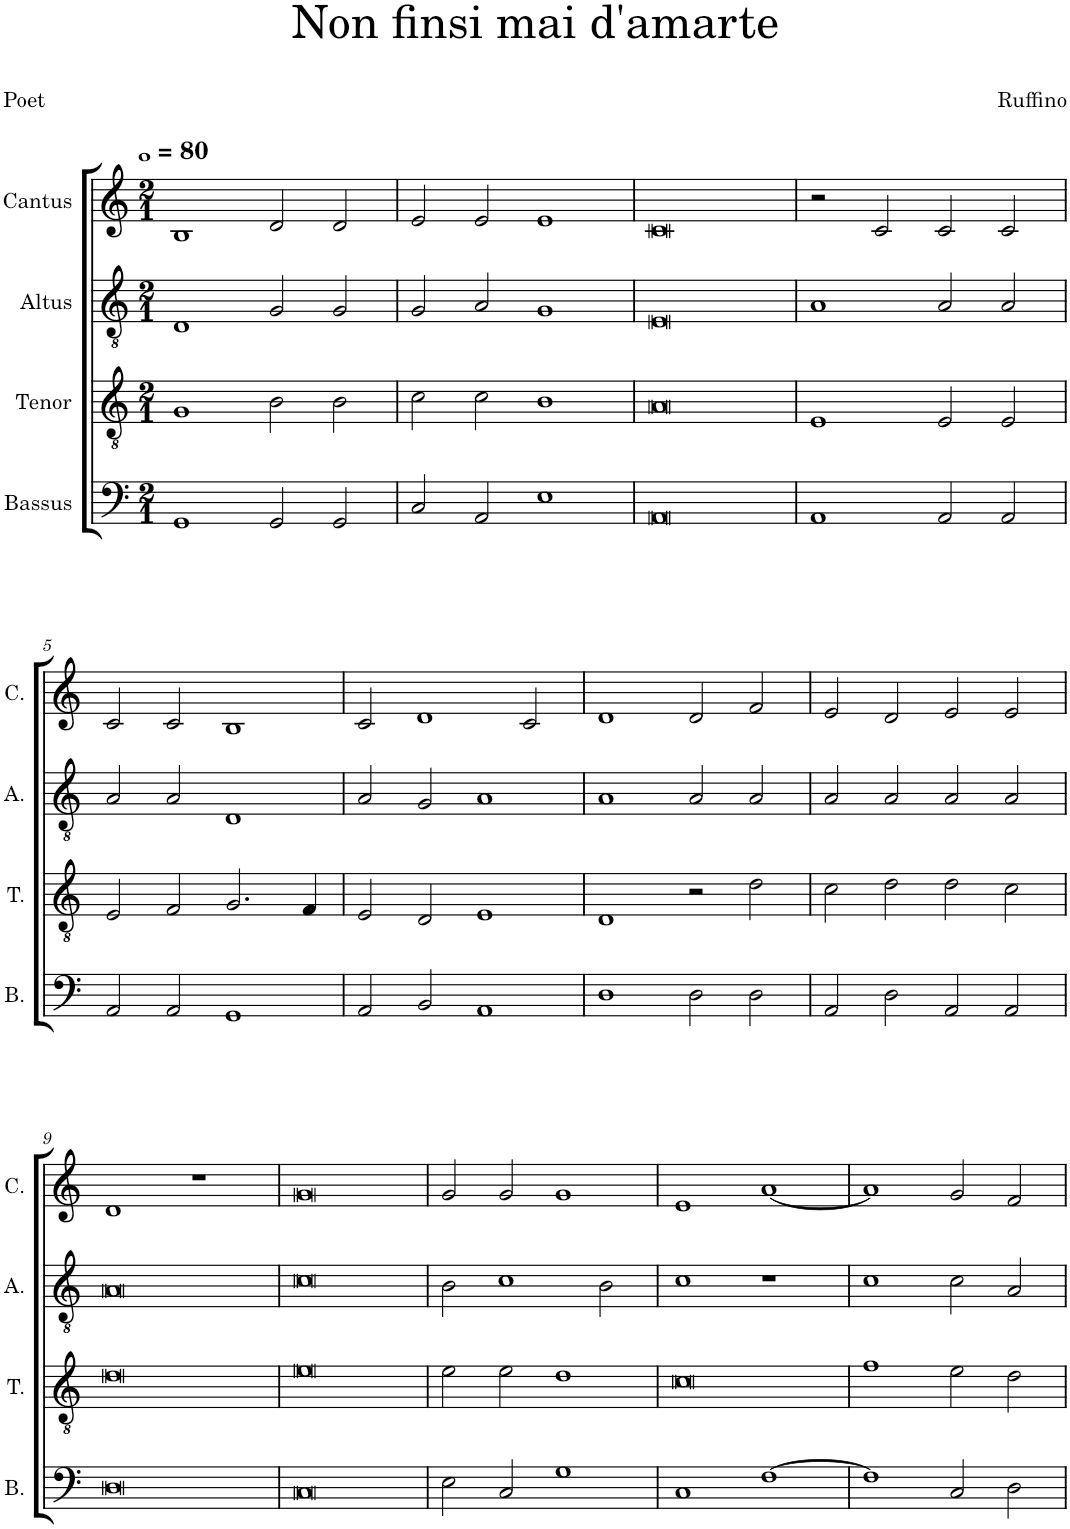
**kern	**kern	**kern	**kern
*part4	*part3	*part2	*part1
*staff4	*staff3	*staff2	*staff1
*I"Bassus	*I"Tenor	*I"Altus	*I"Cantus
*I'B.	*I'T.	*I'A.	*I'C.
*clefF4	*clefGv2	*clefGv2	*clefG2
*k[]	*k[]	*k[]	*k[]
*M2/1	*M2/1	*M2/1	*M2/1
*MM320	*MM320	*MM320	*MM320
=1	=1	=1	=1
1GG	1G	1D	1B
2GG/	2B\	2G/	2d/
2GG/	2B\	2G/	2d/
=2	=2	=2	=2
2C/	2c\	2G/	2e/
2AA/	2c\	2A/	2e/
1E	1B	1G	1e
=3	=3	=3	=3
0AA	0A	0E	0c
=4	=4	=4	=4
1AA	1E	1A	2r
.	.	.	2c/
2AA/	2E/	2A/	2c/
2AA/	2E/	2A/	2c/
!!LO:LB:g=z
=5	=5	=5	=5
2AA/	2E/	2A/	2c/
2AA/	2F/	2A/	2c/
1GG	2.G/	1D	1B
.	4F/	.	.
=6	=6	=6	=6
2AA/	2E/	2A/	2c/
2BB/	2D/	2G/	1d
1AA	1E	1A	.
.	.	.	2c/
=7	=7	=7	=7
1D	1D	1A	1d
2D\	2r	2A/	2d/
2D\	2d\	2A/	2f/
=8	=8	=8	=8
2AA/	2c\	2A/	2e/
2D\	2d\	2A/	2d/
2AA/	2d\	2A/	2e/
2AA/	2c\	2A/	2e/
!!LO:LB:g=z
=9	=9	=9	=9
0D	0d	0A	1d
.	.	.	1r
=10	=10	=10	=10
0C	0e	0c	0g
=11	=11	=11	=11
2E\	2e\	2B\	2g/
2C/	2e\	1c	2g/
1G	1d	.	1g
.	.	2B\	.
=12	=12	=12	=12
1C	0c	1c	1e
[1F	.	1r	[1a
=13	=13	=13	=13
1F]	1f	1c	1a]
2C/	2e\	2c\	2g/
2D\	2d\	2A/	2f/
=	=	=	=
*-	*-	*-	*-
